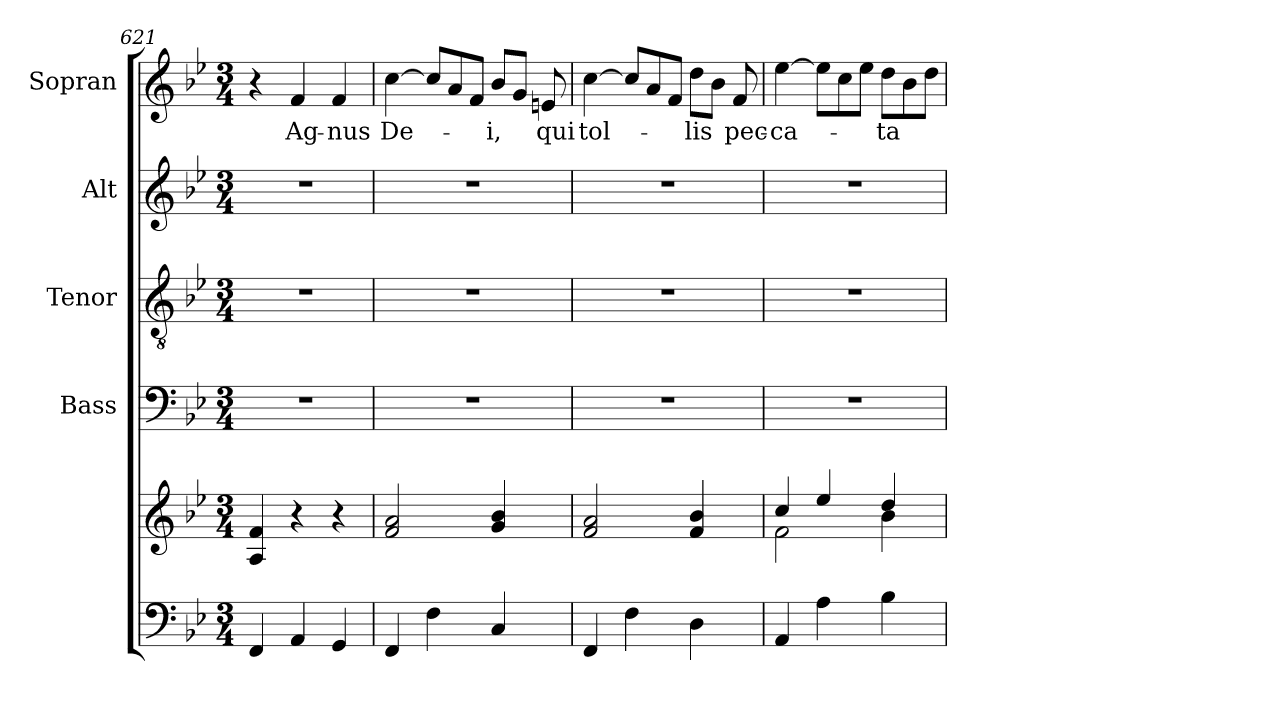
**kern	**kern	**kern	**kern	**kern	**kern	**text
*part5	*part5	*part4	*part3	*part2	*part1	*part1
*staff6	*staff5	*staff4	*staff3	*staff2	*staff1	*staff1
*	*	*I"Bass	*I"Tenor	*I"Alt	*I"Sopran	*
*	*	*I'B.	*I'T.	*I'A.	*I'S.	*
*clefF4	*clefG2	*clefF4	*clefGv2	*clefG2	*clefG2	*
*k[b-e-]	*k[b-e-]	*k[b-e-]	*k[b-e-]	*k[b-e-]	*k[b-e-]	*
*B-:	*B-:	*B-:	*B-:	*B-:	*B-:	*
*M3/4	*M3/4	*M3/4	*M3/4	*M3/4	*M3/4	*
=621	=621	=621	=621	=621	=621	=621
4FF/	4A/ 4f/	2.r	2.r	2.r	4r	.
!	!	!	!	!	!	!LO:LY:b
4AA/	4r	.	.	.	4f/	Ag-
!	!	!	!	!	!	!LO:LY:b
4GG/	4r	.	.	.	4f/	-nus
=622	=622	=622	=622	=622	=622	=622
!	!	!	!	!	!	!LO:LY:b
4FF/	2f/ 2a/	2.r	2.r	2.r	[4cc\	De-
*	*	*	*	*	*Xtuplet	*
4F\	.	.	.	.	12cc/L]	.
.	.	.	.	.	12a/	.
.	.	.	.	.	12f/J	.
!	!	!	!	!	!	!LO:LY:b
4C/	4g/ 4b-/	.	.	.	12b-/L	-i,
.	.	.	.	.	12g/J	.
!	!	!	!	!	!	!LO:LY:b
.	.	.	.	.	12en/	qui
!!LO:PB:g=z
=623	=623	=623	=623	=623	=623	=623
!	!	!	!	!	!	!LO:LY:b
4FF/	2f/ 2a/	2.r	2.r	2.r	[4cc\	tol-
4F\	.	.	.	.	12cc/L]	.
.	.	.	.	.	12a/	.
.	.	.	.	.	12f/J	.
!	!	!	!	!	!	!LO:LY:b
4D\	4f/ 4b-/	.	.	.	12dd\L	-lis
.	.	.	.	.	12b-\J	.
!	!	!	!	!	!	!LO:LY:b
.	.	.	.	.	12f/	pec-
=624	=624	=624	=624	=624	=624	=624
*	*^	*	*	*	*	*
!	!	!	!	!	!	!	!LO:LY:b
4AA/	4cc/	2f\	2.r	2.r	2.r	[4ee-\	-ca-
4A\	4ee-/	.	.	.	.	12ee-\L]	.
.	.	.	.	.	.	12cc\	.
.	.	.	.	.	.	12ee-\J	.
!	!	!	!	!	!	!	!LO:LY:b
4B-\	4dd/	4b-\	.	.	.	12dd\L	-ta
.	.	.	.	.	.	12b-\	.
.	.	.	.	.	.	12dd\J	.
*	*v	*v	*	*	*	*	*
=	=	=	=	=	=	=
*-	*-	*-	*-	*-	*-	*-
